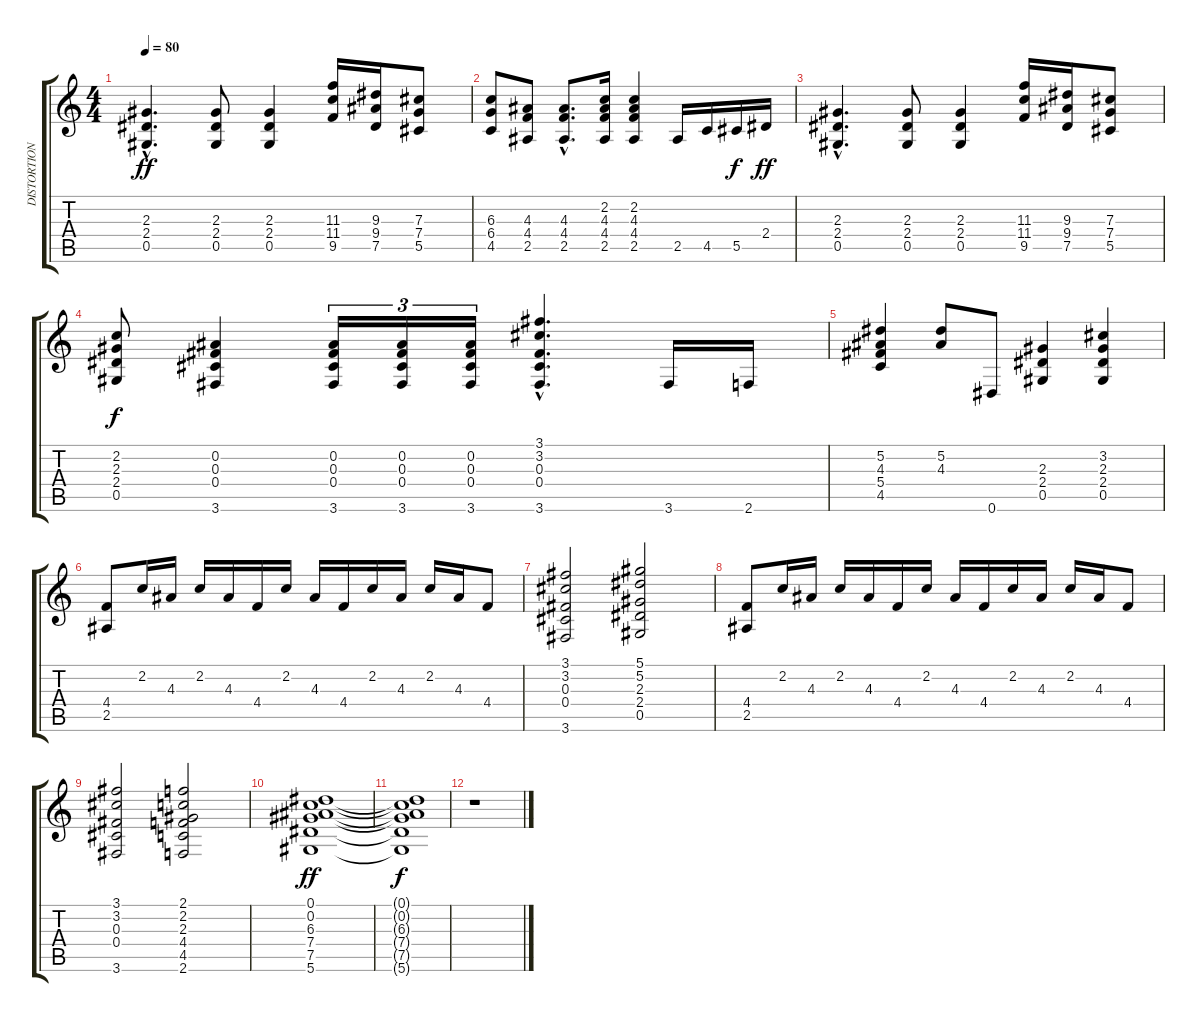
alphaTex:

\track ("DISTORTION GUITAR" "DISTORTION") {instrument distortionguitar}
\staff {score tabs}
\tuning (Eb4 Bb3 Gb3 Db3 Ab2 Eb2) {hide}
\ts (4 4)
\tempo 80
\clef g2
\ks c
(2.3{hac} 2.4{hac} 0.5{hac}).4{d dy ff} (2.3 2.4 0.5).8 (2.3 2.4 0.5).4 (11.3 11.4 9.5).16 (9.3 9.4 7.5).16 (7.3 7.4 5.5).8 |
(6.3 6.4 4.5).8 (4.3 4.4 2.5).8 (4.3{hac} 4.4{hac} 2.5{hac}).8{d} (2.2 4.3 4.4 2.5).16 (2.2 4.3 4.4 2.5).4 2.5.16 4.5.16 5.5.16{dy f} 2.4.16{dy ff} |
(2.3{hac} 2.4{hac} 0.5{hac}).4{d} (2.3 2.4 0.5).8 (2.3 2.4 0.5).4 (11.3 11.4 9.5).16 (9.3 9.4 7.5).16 (7.3 7.4 5.5).8 |
(2.2 2.3 2.4 0.5).8{dy f} (0.2 0.3 0.4 3.6).4 (0.2 0.3 0.4 3.6).16{tu (3 2)} (0.2 0.3 0.4 3.6).16{tu (3 2)} (0.2 0.3 0.4 3.6).16{tu (3 2)} (3.1{hac} 3.2{hac} 0.3{hac} 0.4{hac} 3.6{hac}).4{d} 3.6.16 2.6.16 |
(5.2 4.3 5.4 4.5).4 (5.2 4.3).8 0.6.8 (2.3 2.4 0.5).4 (3.2 2.3 2.4 0.5).4 |
(4.4 2.5).8 2.2.16 4.3.16 2.2.16 4.3.16 4.4.16 2.2.16 4.3.16 4.4.16 2.2.16 4.3.16 2.2.16 4.3.16 4.4.8 |
(3.1 3.2 0.3 0.4 3.6).2 (5.1 5.2 2.3 2.4 0.5).2 |
(4.4 2.5).8 2.2.16 4.3.16 2.2.16 4.3.16 4.4.16 2.2.16 4.3.16 4.4.16 2.2.16 4.3.16 2.2.16 4.3.16 4.4.8 |
(3.1 3.2 0.3 0.4 3.6).2 (2.1 2.2 2.3 4.4 4.5 2.6).2 |
(0.1 0.2 6.3 7.4 7.5 5.6).1{dy ff} |
(0.1{t} 0.2{t} 6.3{t} 7.4{t} 7.5{t} 5.6{t}).1{dy f} |
r.1
